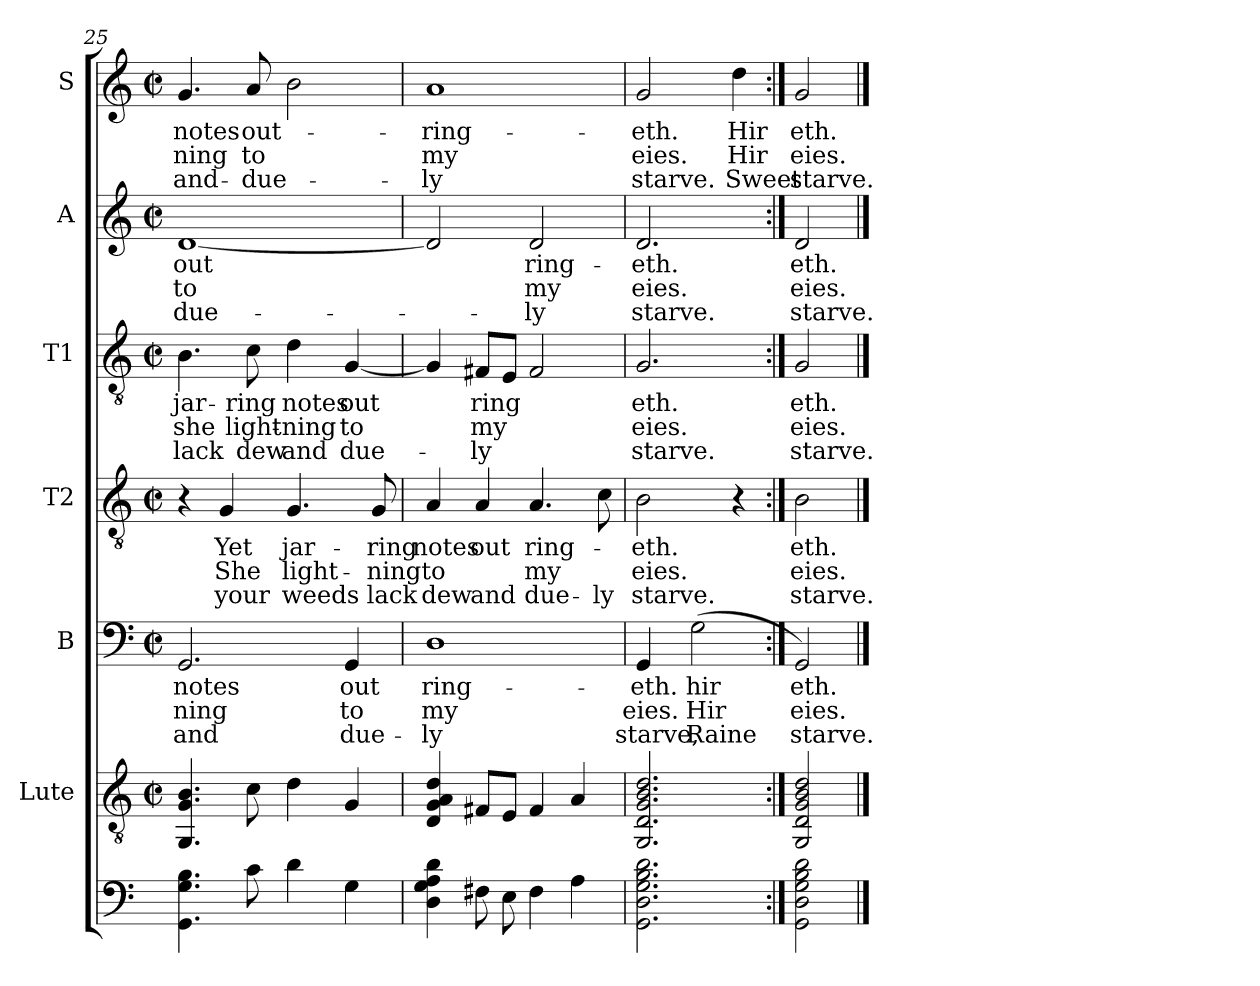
**kern	**kern	**kern	**text	**text	**text	**kern	**text	**text	**text	**kern	**text	**text	**text	**kern	**text	**text	**text	**kern	**text	**text	**text
*part7	*part6	*part5	*part5	*part5	*part5	*part4	*part4	*part4	*part4	*part3	*part3	*part3	*part3	*part2	*part2	*part2	*part2	*part1	*part1	*part1	*part1
*staff7	*staff6	*staff5	*staff5	*staff5	*staff5	*staff4	*staff4	*staff4	*staff4	*staff3	*staff3	*staff3	*staff3	*staff2	*staff2	*staff2	*staff2	*staff1	*staff1	*staff1	*staff1
*	*I"Lute	*I"B	*	*	*	*I"T2	*	*	*	*I"T1	*	*	*	*I"A	*	*	*	*I"S	*	*	*
*	*clefGv2	*clefF4	*	*	*	*clefGv2	*	*	*	*clefGv2	*	*	*	*clefG2	*	*	*	*clefG2	*	*	*
*k[]	*k[]	*k[]	*	*	*	*k[]	*	*	*	*k[]	*	*	*	*k[]	*	*	*	*k[]	*	*	*
*C:	*C:	*C:	*	*	*	*C:	*	*	*	*C:	*	*	*	*C:	*	*	*	*C:	*	*	*
*	*M2/2	*M2/2	*	*	*	*M2/2	*	*	*	*M2/2	*	*	*	*M2/2	*	*	*	*M2/2	*	*	*
*	*met(c|)	*met(c|)	*	*	*	*met(c|)	*	*	*	*met(c|)	*	*	*	*met(c|)	*	*	*	*met(c|)	*	*	*
=25	=25	=25	=25	=25	=25	=25	=25	=25	=25	=25	=25	=25	=25	=25	=25	=25	=25	=25	=25	=25	=25
4.GG 4.G 4.B	4.GG/ 4.G/ 4.B/	2.GG/	notes	-ning	and	4r	.	.	.	4.B\	jar-	she	lack	[1d	out	to	due-	4.g/	notes	-ning	and-
.	.	.	.	.	.	4G/	Yet	She	your	.	.	.	.	.	.	.	.	.	.	.	.
8c	8c\	.	.	.	.	.	.	.	.	8c\	-ring	light-	dew	.	.	.	.	8a/	out-	to	-due-
4d	4d\	.	.	.	.	4.G/	jar-	light-	weeds	4d\	notes	-ning	and	.	.	.	.	2b\	.	.	.
4G	4G/	4GG/	out	to	due-	.	.	.	.	[4G/	out	to	due-	.	.	.	.	.	.	.	.
.	.	.	.	.	.	8G/	-ring	-ning	lack	.	.	.	.	.	.	.	.	.	.	.	.
=26	=26	=26	=26	=26	=26	=26	=26	=26	=26	=26	=26	=26	=26	=26	=26	=26	=26	=26	=26	=26	=26
4D 4G 4A 4d	4D/ 4G/ 4A/ 4d/	1D	ring-	my	-ly	4A/	notes	to	dew	4G/]	.	.	.	2d/]	.	.	.	1a	-ring-	my	-ly
8F#	8F#X/L	.	.	.	.	4A/	out	.	and	8F#X/L	ring	my	-ly	.	.	.	.	.	.	.	.
8E	8E/J	.	.	.	.	.	.	.	.	8E/J	.	.	.	.	.	.	.	.	.	.	.
4F#	4F#/	.	.	.	.	4.A/	ring-	my	due-	2F#/	.	.	.	2d/	ring-	my	-ly	.	.	.	.
4A	4A/	.	.	.	.	.	.	.	.	.	.	.	.	.	.	.	.	.	.	.	.
.	.	.	.	.	.	8c\	.	.	-ly	.	.	.	.	.	.	.	.	.	.	.	.
=27	=27	=27	=27	=27	=27	=27	=27	=27	=27	=27	=27	=27	=27	=27	=27	=27	=27	=27	=27	=27	=27
2.GG 2.D 2.G 2.B 2.d	2.GG/ 2.D/ 2.G/ 2.B/ 2.d/	4GG/	-eth.	eies.	starve,	2B\	-eth.	eies.	starve.	2.G/	eth.	eies.	starve.	2.d/	-eth.	eies.	starve.	2g/	-eth.	eies.	starve.
.	.	(2G\	hir	Hir	Raine	.	.	.	.	.	.	.	.	.	.	.	.	.	.	.	.
.	.	.	.	.	.	4r	.	.	.	.	.	.	.	.	.	.	.	[4dd\	Hir	Hir	Sweet
=28:|!	=28:|!	=28:|!	=28:|!	=28:|!	=28:|!	=28:|!	=28:|!	=28:|!	=28:|!	=28:|!	=28:|!	=28:|!	=28:|!	=28:|!	=28:|!	=28:|!	=28:|!	=28:|!	=28:|!	=28:|!	=28:|!
2GG 2D 2G 2B 2d	2GG/ 2D/ 2G/ 2B/ 2d/	2GG/)	eth.	eies.	starve.	2B\	eth.	eies.	starve.	2G/	eth.	eies.	starve.	2d/	eth.	eies.	starve.	2g/	eth.	eies.	starve.
==	==	==	==	==	==	==	==	==	==	==	==	==	==	==	==	==	==	==	==	==	==
*-	*-	*-	*-	*-	*-	*-	*-	*-	*-	*-	*-	*-	*-	*-	*-	*-	*-	*-	*-	*-	*-
